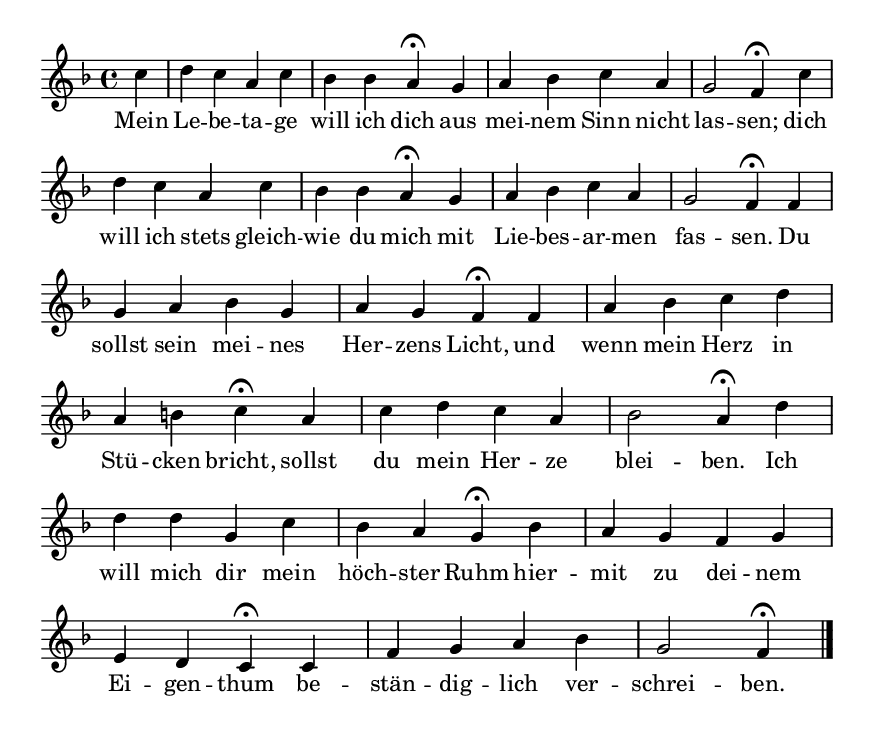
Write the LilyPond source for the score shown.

\version "2.12.3"

\include "config.ily"

\relative c'' {
  \time 4/4
  \key f \major
  
  \partial 4
  
  c4 | d c a c | bes bes a\fermata
  g4 | a bes c a | g2 f4\fermata 
  c'4 | d c a c | bes bes a\fermata
  g4 | a bes c a | g2 f4\fermata 
  
  f4 | g a bes g | a g f\fermata
  f4 | a bes c d | a b c\fermata
  a4 | c d c a | bes2 a4\fermata
  d4 | d d g, c | bes a g\fermata
  bes4 | a g f g | e d c\fermata
  
  c4 | f g a bes | g2 f4\fermata
  \bar "|."
}
\addlyrics {
  Mein Le -- be -- ta -- ge will ich dich
  aus mei -- nem Sinn nicht las -- sen;
  dich will ich stets gleich -- wie du mich
  mit Lie -- bes -- ar -- men fas -- sen.
  Du sollst sein mei -- nes Her -- zens Licht,
  und wenn mein Herz in Stü -- cken bricht,
  sollst du mein Her -- ze blei -- ben.
  Ich will mich dir mein höch -- ster Ruhm
  hier -- mit zu dei -- nem Ei -- gen -- thum
  be -- stän -- dig -- lich ver -- schrei -- ben.
}
